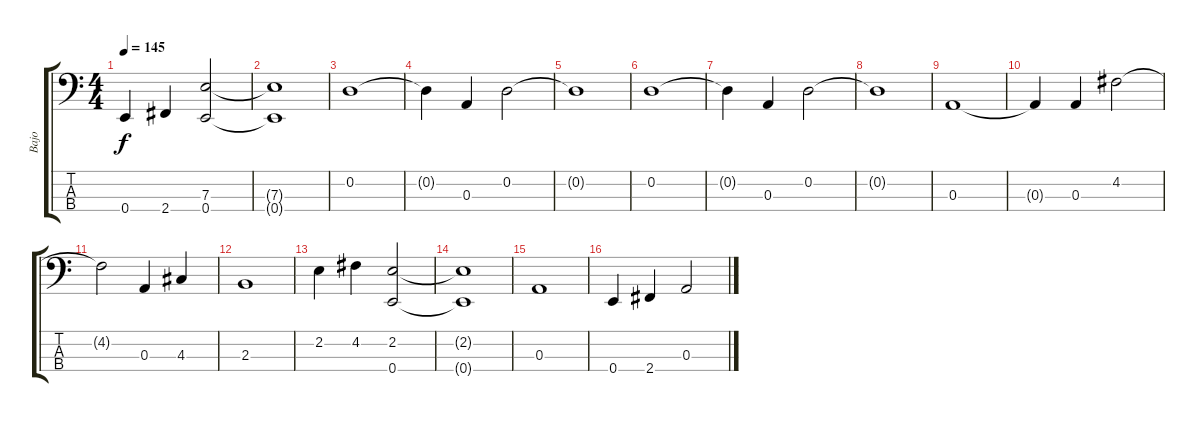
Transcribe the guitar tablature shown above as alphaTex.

\track ("Bajo" "Bajo") {instrument electricbasspick}
\staff {score tabs}
\tuning (G2 D2 A1 E1) {hide}
\ts (4 4)
\tempo 145
\clef f4
\ks c
0.4.4{dy f} 2.4.4 (7.3 0.4).2 |
(7.3{t} 0.4{t}).1 |
0.2.1 |
0.2{t}.4 0.3.4 0.2.2 |
0.2{t}.1 |
0.2.1 |
0.2{t}.4 0.3.4 0.2.2 |
0.2{t}.1 |
0.3.1 |
0.3{t}.4 0.3.4 4.2.2 |
4.2{t}.2 0.3.4 4.3.4 |
2.3.1 |
2.2.4 4.2.4 (2.2 0.4).2 |
(2.2{t} 0.4{t}).1 |
0.3.1 |
0.4.4 2.4.4 0.3.2
